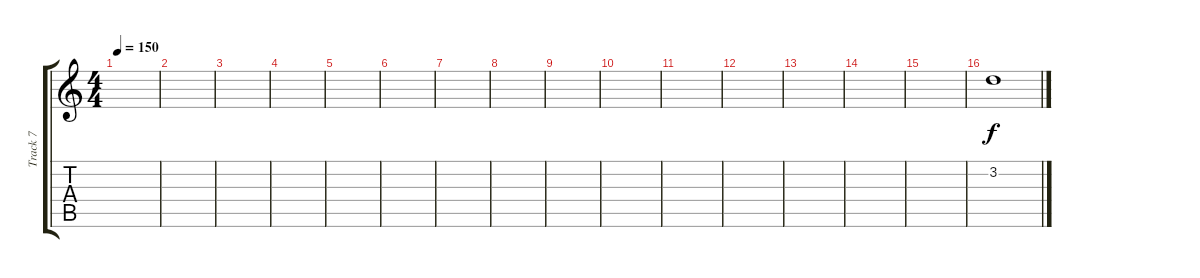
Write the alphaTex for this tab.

\track ("Track 7" "Track 7") {instrument overdrivenguitar}
\staff {score tabs}
\tuning (E4 B3 G3 D3 A2 E2) {hide}
\ts (4 4)
\tempo 150
\clef g2
\ks c
|
|
|
|
|
|
|
|
|
|
|
|
|
|
|
3.2.1{volume 10}
